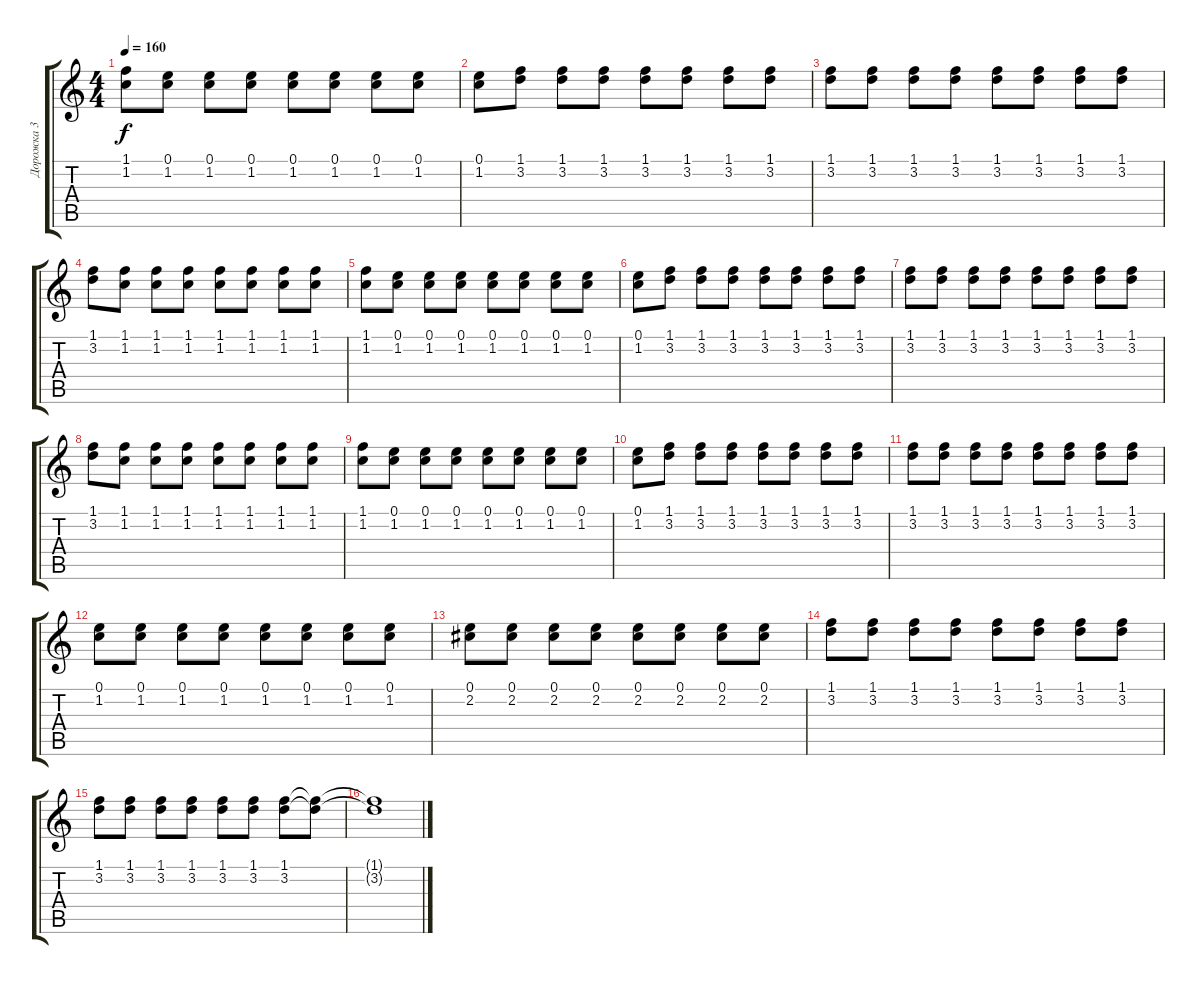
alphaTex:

\track ("Дорожка 3" "Дорожка 3") {instrument distortionguitar}
\staff {score tabs}
\tuning (E4 B3 G3 D3 A2 E2) {hide}
\ts (4 4)
\tempo 160
\clef g2
\ks c
(1.1 1.2).8{dy f} (0.1 1.2).8 (0.1 1.2).8 (0.1 1.2).8 (0.1 1.2).8 (0.1 1.2).8 (0.1 1.2).8 (0.1 1.2).8 |
(0.1 1.2).8 (1.1 3.2).8 (1.1 3.2).8 (1.1 3.2).8 (1.1 3.2).8 (1.1 3.2).8 (1.1 3.2).8 (1.1 3.2).8 |
(1.1 3.2).8 (1.1 3.2).8 (1.1 3.2).8 (1.1 3.2).8 (1.1 3.2).8 (1.1 3.2).8 (1.1 3.2).8 (1.1 3.2).8 |
(1.1 3.2).8 (1.1 1.2).8 (1.1 1.2).8 (1.1 1.2).8 (1.1 1.2).8 (1.1 1.2).8 (1.1 1.2).8 (1.1 1.2).8 |
(1.1 1.2).8 (0.1 1.2).8 (0.1 1.2).8 (0.1 1.2).8 (0.1 1.2).8 (0.1 1.2).8 (0.1 1.2).8 (0.1 1.2).8 |
(0.1 1.2).8 (1.1 3.2).8 (1.1 3.2).8 (1.1 3.2).8 (1.1 3.2).8 (1.1 3.2).8 (1.1 3.2).8 (1.1 3.2).8 |
(1.1 3.2).8 (1.1 3.2).8 (1.1 3.2).8 (1.1 3.2).8 (1.1 3.2).8 (1.1 3.2).8 (1.1 3.2).8 (1.1 3.2).8 |
(1.1 3.2).8 (1.1 1.2).8 (1.1 1.2).8 (1.1 1.2).8 (1.1 1.2).8 (1.1 1.2).8 (1.1 1.2).8 (1.1 1.2).8 |
(1.1 1.2).8 (0.1 1.2).8 (0.1 1.2).8 (0.1 1.2).8 (0.1 1.2).8 (0.1 1.2).8 (0.1 1.2).8 (0.1 1.2).8 |
(0.1 1.2).8 (1.1 3.2).8 (1.1 3.2).8 (1.1 3.2).8 (1.1 3.2).8 (1.1 3.2).8 (1.1 3.2).8 (1.1 3.2).8 |
(1.1 3.2).8 (1.1 3.2).8 (1.1 3.2).8 (1.1 3.2).8 (1.1 3.2).8 (1.1 3.2).8 (1.1 3.2).8 (1.1 3.2).8 |
(0.1 1.2).8 (0.1 1.2).8 (0.1 1.2).8 (0.1 1.2).8 (0.1 1.2).8 (0.1 1.2).8 (0.1 1.2).8 (0.1 1.2).8 |
(0.1 2.2).8 (0.1 2.2).8 (0.1 2.2).8 (0.1 2.2).8 (0.1 2.2).8 (0.1 2.2).8 (0.1 2.2).8 (0.1 2.2).8 |
(1.1 3.2).8 (1.1 3.2).8 (1.1 3.2).8 (1.1 3.2).8 (1.1 3.2).8 (1.1 3.2).8 (1.1 3.2).8 (1.1 3.2).8 |
(1.1 3.2).8 (1.1 3.2).8 (1.1 3.2).8 (1.1 3.2).8 (1.1 3.2).8 (1.1 3.2).8 (1.1 3.2).8 (1.1{t} 3.2{t}).8 |
(1.1{t} 3.2{t}).1
